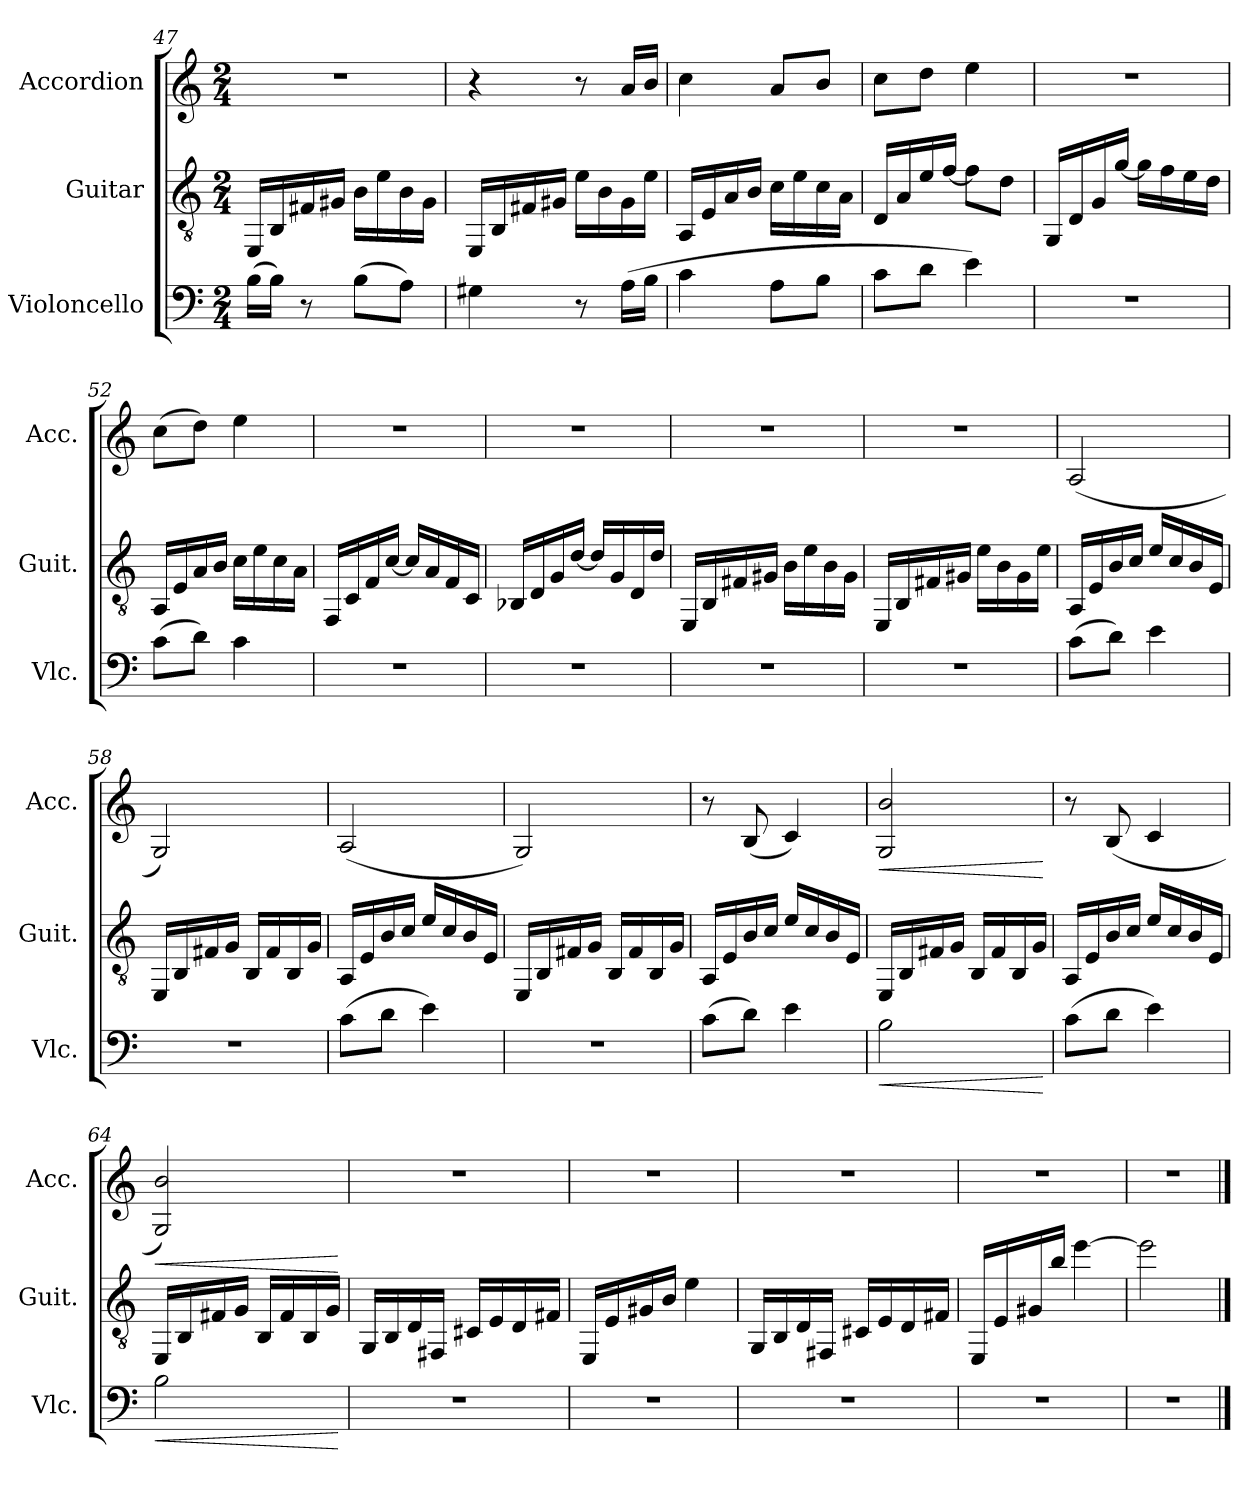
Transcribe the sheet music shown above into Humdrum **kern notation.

**kern	**dynam	**kern	**kern	**dynam
*part3	*part3	*part2	*part1	*part1
*staff3	*staff3	*staff2	*staff1	*staff1
*I"Violoncello	*	*I"Guitar	*I"Accordion	*
*I'Vlc.	*	*I'Guit.	*I'Acc.	*
!!LO:PB:g=z
*clefF4	*	*clefGv2	*clefG2	*
*k[]	*	*k[]	*k[]	*
*M2/4	*	*M2/4	*M2/4	*
=47	=47	=47	=47	=47
(16B\LL	.	16EE/LL	2r	.
16B\JJ)	.	16BB/	.	.
8r	.	16F#X/	.	.
.	.	16G#X/JJ	.	.
(8B\L	.	16B\LL	.	.
.	.	16e\	.	.
8A\J)	.	16B\	.	.
.	.	16G#\JJ	.	.
=48	=48	=48	=48	=48
4G#X\	.	16EE/LL	4r	.
.	.	16BB/	.	.
.	.	16F#X/	.	.
.	.	16G#X/JJ	.	.
8r	.	16e\LL	8r	.
.	.	16B\	.	.
(16A\LL	.	16G#\	(16a/LL	.
16B\JJ	.	16e\JJ	16b/JJ	.
=49	=49	=49	=49	=49
4c\	.	16AA/LL	4cc\	.
.	.	16E/	.	.
.	.	16A/	.	.
.	.	16B/JJ	.	.
8A\L	.	16c\LL	8a/L	.
.	.	16e\	.	.
8B\J	.	16c\	8b/J	.
.	.	16A\JJ	.	.
=50	=50	=50	=50	=50
8c\L	.	16D/LL	8cc\L	.
.	.	16A/)	.	.
8d\J	.	16e/	8dd\J	.
.	.	[16f/JJ	.	.
4e\)	.	8f\L]	4ee\	.
.	.	8d\J	.	.
!!LO:LB:g=z
=51	=51	=51	=51	=51
2r	.	16GG/LL	2r	.
.	.	16D/	.	.
.	.	16G/	.	.
.	.	[16g/JJ	.	.
.	.	16g\LL]	.	.
.	.	16f\	.	.
.	.	16e\	.	.
.	.	16d\JJ	.	.
=52	=52	=52	=52	=52
(8c\L	.	16AA/LL	(8cc\L	.
.	.	16E/	.	.
8d\J)	.	16A/	8dd\J)	.
.	.	16B/JJ	.	.
4c\	.	16c\LL	4ee\	.
.	.	16e\	.	.
.	.	16c\	.	.
.	.	16A\JJ	.	.
=53	=53	=53	=53	=53
2r	.	16FF/LL	2r	.
.	.	16C/	.	.
.	.	16F/	.	.
.	.	[16c/JJ	.	.
.	.	16c/LL]	.	.
.	.	16A/	.	.
.	.	16F/	.	.
.	.	16C/JJ	.	.
=54	=54	=54	=54	=54
2r	.	16BB-X/LL	2r	.
.	.	16D/	.	.
.	.	16G/	.	.
.	.	[16d/JJ	.	.
.	.	16d/LL]	.	.
.	.	16G/	.	.
.	.	16D/	.	.
.	.	16d/JJ	.	.
!!LO:LB:g=z
=55	=55	=55	=55	=55
2r	.	16EE/LL	2r	.
.	.	16BB/	.	.
.	.	16F#X/	.	.
.	.	16G#X/JJ	.	.
.	.	16B\LL	.	.
.	.	16e\	.	.
.	.	16B\	.	.
.	.	16G#\JJ	.	.
=56	=56	=56	=56	=56
2r	.	16EE/LL	2r	.
.	.	16BB/	.	.
.	.	16F#X/	.	.
.	.	16G#X/JJ	.	.
.	.	16e\LL	.	.
.	.	16B\	.	.
.	.	16G#\	.	.
.	.	16e\JJ	.	.
=57	=57	=57	=57	=57
(8c\L	.	16AA/LL	(2A/	.
.	.	16E/	.	.
8d\J)	.	16B/	.	.
.	.	16c/JJ	.	.
4e\	.	16e/LL	.	.
.	.	16c/	.	.
.	.	16B/	.	.
.	.	16E/JJ	.	.
=58	=58	=58	=58	=58
2r	.	16EE/LL	2G/)	.
.	.	16BB/	.	.
.	.	16F#X/	.	.
.	.	16G/JJ	.	.
.	.	16BB/LL	.	.
.	.	16F#/	.	.
.	.	16BB/	.	.
.	.	16G/JJ	.	.
!!LO:LB:g=z
=59	=59	=59	=59	=59
(8c\L	.	16AA/LL	(2A/	.
.	.	16E/	.	.
8d\J	.	16B/	.	.
.	.	16c/JJ	.	.
4e\)	.	16e/LL	.	.
.	.	16c/	.	.
.	.	16B/	.	.
.	.	16E/JJ	.	.
=60	=60	=60	=60	=60
2r	.	16EE/LL	2G/)	.
.	.	16BB/	.	.
.	.	16F#X/	.	.
.	.	16G/JJ	.	.
.	.	16BB/LL	.	.
.	.	16F#/	.	.
.	.	16BB/	.	.
.	.	16G/JJ	.	.
=61	=61	=61	=61	=61
(8c\L	.	16AA/LL	8r	.
.	.	16E/	.	.
8d\J)	.	16B/	(8B/	.
.	.	16c/JJ	.	.
4e\	.	16e/LL	4c/)	.
.	.	16c/	.	.
.	.	16B/	.	.
.	.	16E/JJ	.	.
=62	=62	=62	=62	=62
!	!LO:HP:b	!	!	!LO:HP:b
2B\	<	16EE/LL	2G/ 2b/	<
.	.	16BB/	.	.
.	.	16F#X/	.	.
.	.	16G/JJ	.	.
.	.	16BB/LL	.	.
.	.	16F#/	.	.
.	.	16BB/	.	.
.	.	16G/JJ	.	.
.	[	.	.	[
!!LO:PB:g=z
=63	=63	=63	=63	=63
(8c\L	.	16AA/LL	8r	.
.	.	16E/	.	.
8d\J	.	16B/	(8B/	.
.	.	16c/JJ	.	.
4e\)	.	16e/LL	4c/	.
.	.	16c/	.	.
.	.	16B/	.	.
.	.	16E/JJ	.	.
=64	=64	=64	=64	=64
!	!LO:HP:b	!	!	!LO:HP:b
2B\	<	16EE/LL	2G/ 2b/)	<
.	.	16BB/	.	.
.	.	16F#X/	.	.
.	.	16G/JJ	.	.
.	.	16BB/LL	.	.
.	.	16F#/	.	.
.	.	16BB/	.	.
.	.	16G/JJ	.	.
.	[	.	.	[
=65	=65	=65	=65	=65
2r	.	16GG/LL	2r	.
.	.	16BB/	.	.
.	.	16D/	.	.
.	.	16FF#X/JJ	.	.
.	.	16C#X/LL	.	.
.	.	16E/	.	.
.	.	16D/	.	.
.	.	16F#X/JJ	.	.
=66	=66	=66	=66	=66
2r	.	16EE/LL	2r	.
.	.	16E/	.	.
.	.	16G#X/	.	.
.	.	16B/JJ	.	.
.	.	4e\	.	.
!!LO:LB:g=z
=67	=67	=67	=67	=67
2r	.	16GG/LL	2r	.
.	.	16BB/	.	.
.	.	16D/	.	.
.	.	16FF#X/JJ	.	.
.	.	16C#X/LL	.	.
.	.	16E/	.	.
.	.	16D/	.	.
.	.	16F#X/JJ	.	.
=68	=68	=68	=68	=68
2r	.	16EE/LL	2r	.
.	.	16E/	.	.
.	.	16G#X/	.	.
.	.	16b/JJ	.	.
.	.	[4ee\	.	.
=69	=69	=69	=69	=69
2r	.	2ee\]	2r	.
==	==	==	==	==
*-	*-	*-	*-	*-
